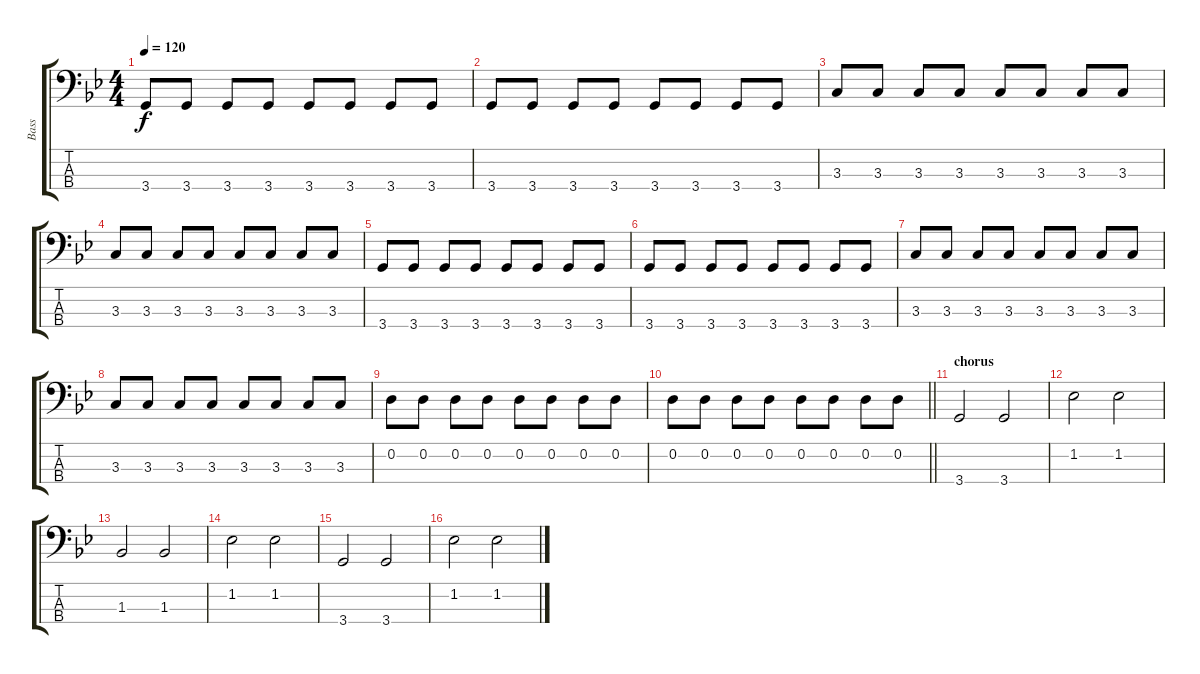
\track ("Bass" "Bass") {instrument acousticbass}
\staff {score tabs}
\tuning (G2 D2 A1 E1) {hide}
\ts (4 4)
\tempo 120
\clef f4
\ks gminor
3.4.8{dy f} 3.4.8 3.4.8 3.4.8 3.4.8 3.4.8 3.4.8 3.4.8 |
3.4.8 3.4.8 3.4.8 3.4.8 3.4.8 3.4.8 3.4.8 3.4.8 |
3.3.8 3.3.8 3.3.8 3.3.8 3.3.8 3.3.8 3.3.8 3.3.8 |
3.3.8 3.3.8 3.3.8 3.3.8 3.3.8 3.3.8 3.3.8 3.3.8 |
3.4.8 3.4.8 3.4.8 3.4.8 3.4.8 3.4.8 3.4.8 3.4.8 |
3.4.8 3.4.8 3.4.8 3.4.8 3.4.8 3.4.8 3.4.8 3.4.8 |
3.3.8 3.3.8 3.3.8 3.3.8 3.3.8 3.3.8 3.3.8 3.3.8 |
3.3.8 3.3.8 3.3.8 3.3.8 3.3.8 3.3.8 3.3.8 3.3.8 |
0.2.8 0.2.8 0.2.8 0.2.8 0.2.8 0.2.8 0.2.8 0.2.8 |
\barLineRight lightlight
0.2.8 0.2.8 0.2.8 0.2.8 0.2.8 0.2.8 0.2.8 0.2.8 |
\section ("" "chorus ")
3.4.2 3.4.2 |
1.2.2 1.2.2 |
1.3.2 1.3.2 |
1.2.2 1.2.2 |
3.4.2 3.4.2 |
1.2.2 1.2.2
